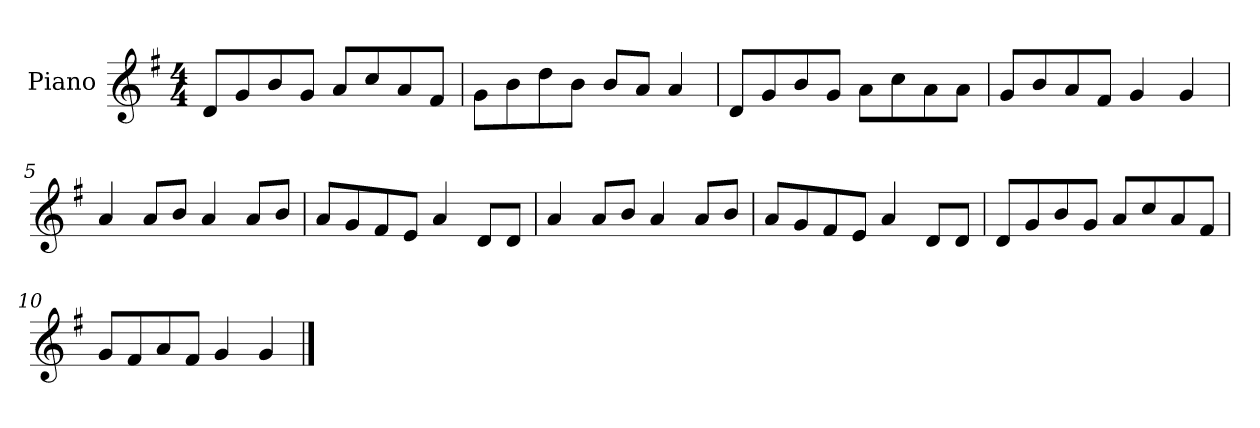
**kern
*part1
*staff1
*I"Piano
*I'P-no
*clefG2
*k[f#]
*M4/4
*MM90
=1
8d/L
8g/
8b/
8g/J
8a/L
8cc/
8a/
8f#/J
=2
8g\L
8b\
8dd\
8b\J
8b/L
8a/J
4a/
=3
8d/L
8g/
8b/
8g/J
8a\L
8cc\
8a\
8a\J
=4
8g/L
8b/
8a/
8f#/J
4g/
4g/
=5
4a/
8a/L
8b/J
4a/
8a/L
8b/J
!!LO:LB:g=z
=6
8a/L
8g/
8f#/
8e/J
4a/
8d/L
8d/J
=7
4a/
8a/L
8b/J
4a/
8a/L
8b/J
=8
8a/L
8g/
8f#/
8e/J
4a/
8d/L
8d/J
=9
8d/L
8g/
8b/
8g/J
8a/L
8cc/
8a/
8f#/J
=10
8g/L
8f#/
8a/
8f#/J
4g/
4g/
==
*-
